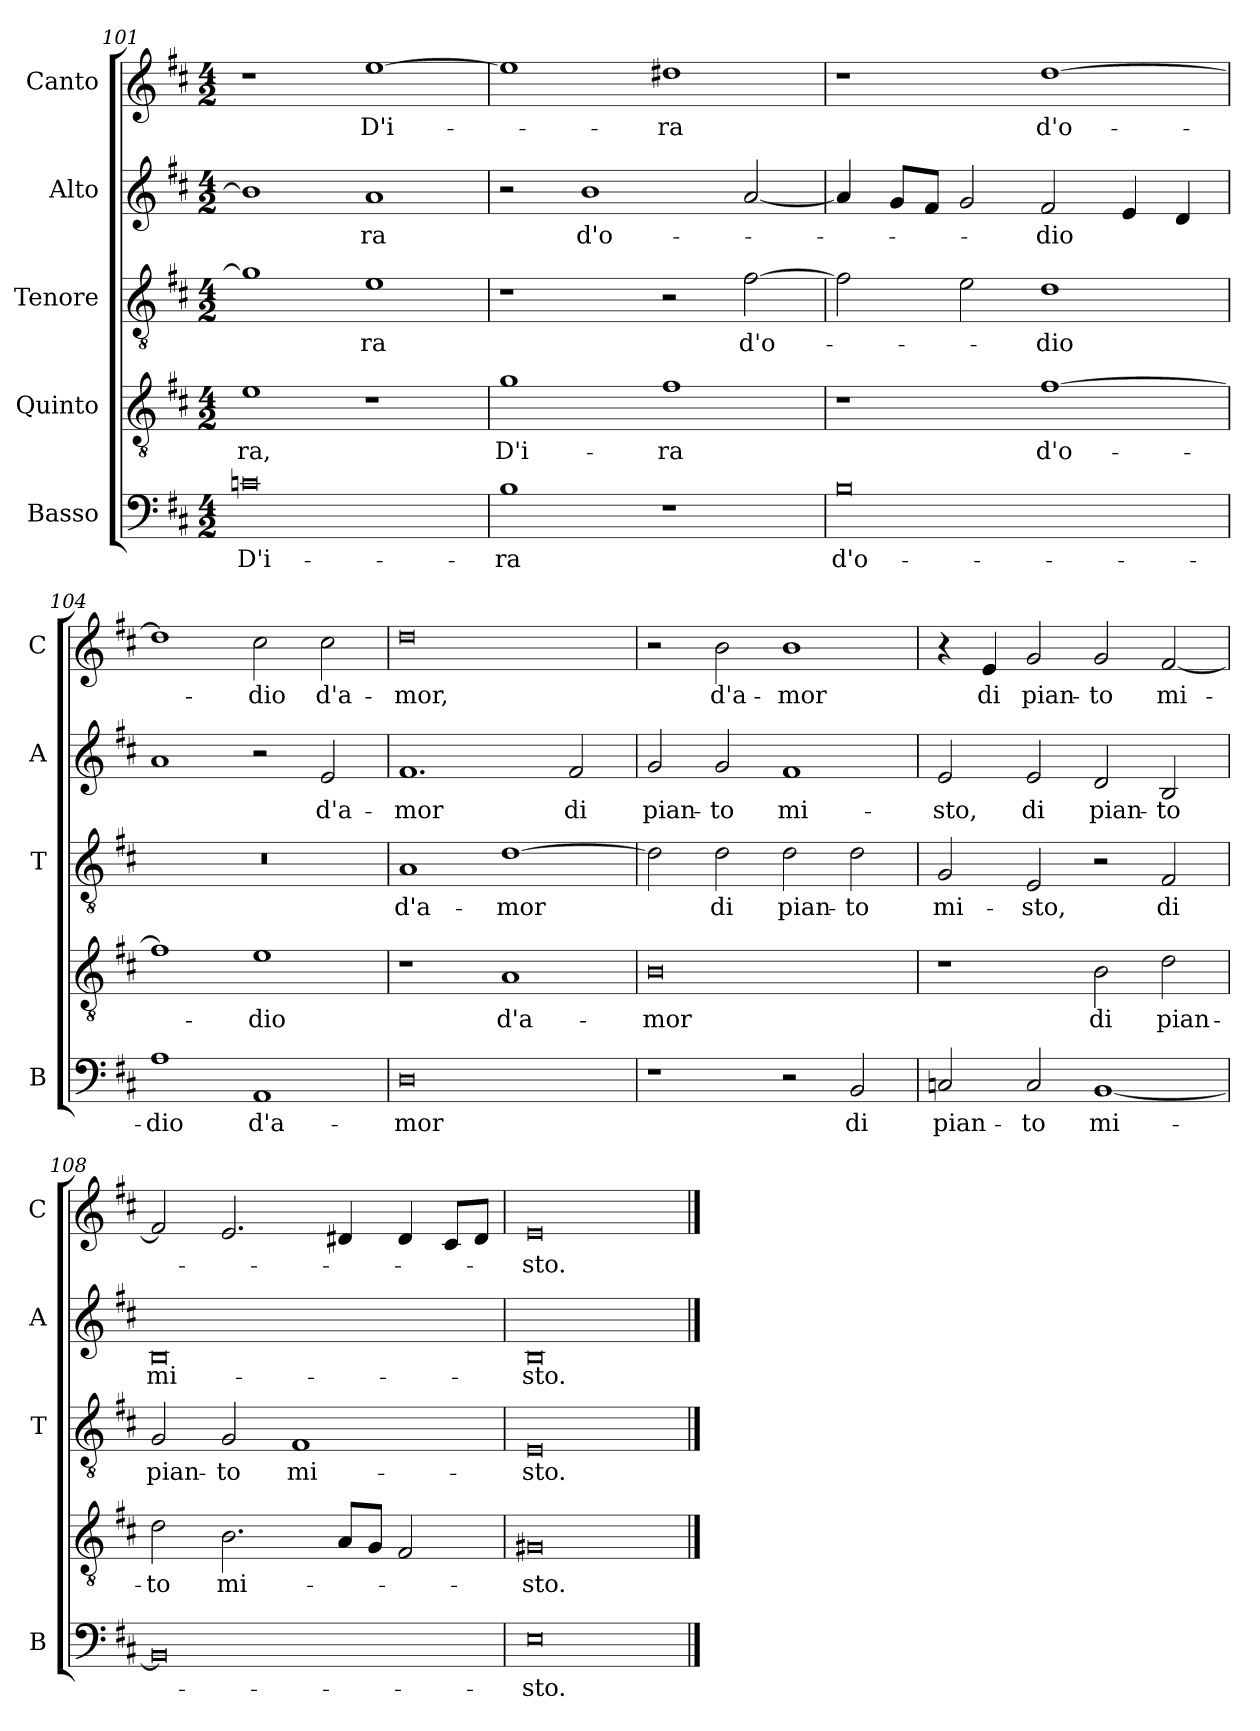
**kern	**text	**kern	**text	**kern	**text	**kern	**text	**kern	**text
*part5	*part5	*part4	*part4	*part3	*part3	*part2	*part2	*part1	*part1
*staff5	*staff5	*staff4	*staff4	*staff3	*staff3	*staff2	*staff2	*staff1	*staff1
*I"Basso	*	*I"Quinto	*	*I"Tenore	*	*I"Alto	*	*I"Canto	*
*I'B	*	*	*	*I'T	*	*I'A	*	*I'C	*
*clefF4	*	*clefGv2	*	*clefGv2	*	*clefG2	*	*clefG2	*
*k[f#c#]	*	*k[f#c#]	*	*k[f#c#]	*	*k[f#c#]	*	*k[f#c#]	*
*D:	*	*D:	*	*D:	*	*D:	*	*D:	*
*M4/2	*	*M4/2	*	*M4/2	*	*M4/2	*	*M4/2	*
=101	=101	=101	=101	=101	=101	=101	=101	=101	=101
!	!LO:LY:b	!	!LO:LY:b	!	!	!	!	!	!
0cn	D'i-	1e	-ra,	1g]	.	1b]	.	1r	.
!	!	!	!	!	!LO:LY:b	!	!LO:LY:b	!	!LO:LY:b
.	.	1r	.	1e	-ra	1a	-ra	[1ee	D'i-
=102	=102	=102	=102	=102	=102	=102	=102	=102	=102
!	!LO:LY:b	!	!LO:LY:b	!	!	!	!	!	!
1B	-ra	1g	D'i-	1r	.	2r	.	1ee]	.
!	!	!	!	!	!	!	!LO:LY:b	!	!
.	.	.	.	.	.	1b	d'o-	.	.
!	!	!	!LO:LY:b	!	!	!	!	!	!LO:LY:b
1r	.	1f#	-ra	2r	.	.	.	1dd#X	-ra
!	!	!	!	!	!LO:LY:b	!	!	!	!
.	.	.	.	[2f#\	d'o-	[2a/	.	.	.
=103	=103	=103	=103	=103	=103	=103	=103	=103	=103
!	!LO:LY:b	!	!	!	!	!	!	!	!
0B	d'o-	1r	.	2f#\]	.	4a/]	.	1r	.
.	.	.	.	.	.	8g/L	.	.	.
.	.	.	.	.	.	8f#/J	.	.	.
.	.	.	.	2e\	.	2g/	.	.	.
!	!	!	!LO:LY:b	!	!LO:LY:b	!	!LO:LY:b	!	!LO:LY:b
.	.	[1f#	d'o-	1d	-dio	2f#/	-dio	[1dd	d'o-
.	.	.	.	.	.	4e/	.	.	.
.	.	.	.	.	.	4d/	.	.	.
=104	=104	=104	=104	=104	=104	=104	=104	=104	=104
!	!LO:LY:b	!	!	!	!	!	!	!	!
1A	-dio	1f#]	.	0r	.	1a	.	1dd]	.
!	!LO:LY:b	!	!LO:LY:b	!	!	!	!	!	!LO:LY:b
1AA	d'a-	1e	-dio	.	.	2r	.	2cc#\	-dio
!	!	!	!	!	!	!	!LO:LY:b	!	!LO:LY:b
.	.	.	.	.	.	2e/	d'a-	2cc#\	d'a-
!!LO:LB:g=z
=105	=105	=105	=105	=105	=105	=105	=105	=105	=105
!	!LO:LY:b	!	!	!	!LO:LY:b	!	!LO:LY:b	!	!LO:LY:b
0D	-mor	1r	.	1A	d'a-	1.f#	-mor	0dd	-mor,
!	!	!	!LO:LY:b	!	!LO:LY:b	!	!	!	!
.	.	1A	d'a-	[1d	-mor	.	.	.	.
!	!	!	!	!	!	!	!LO:LY:b	!	!
.	.	.	.	.	.	2f#/	di	.	.
=106	=106	=106	=106	=106	=106	=106	=106	=106	=106
!	!	!	!LO:LY:b	!	!	!	!LO:LY:b	!	!
1r	.	0B	-mor	2d\]	.	2g/	pian-	2r	.
!	!	!	!	!	!LO:LY:b	!	!LO:LY:b	!	!LO:LY:b
.	.	.	.	2d\	di	2g/	-to	2b\	d'a-
!	!	!	!	!	!LO:LY:b	!	!LO:LY:b	!	!LO:LY:b
2r	.	.	.	2d\	pian-	1f#	mi-	1b	-mor
!	!LO:LY:b	!	!	!	!LO:LY:b	!	!	!	!
2BB/	di	.	.	2d\	-to	.	.	.	.
=107	=107	=107	=107	=107	=107	=107	=107	=107	=107
!	!LO:LY:b	!	!	!	!LO:LY:b	!	!LO:LY:b	!	!
2Cn/	pian-	1r	.	2G/	mi-	2e/	-sto,	4r	.
!	!	!	!	!	!	!	!	!	!LO:LY:b
.	.	.	.	.	.	.	.	4e/	di
!	!LO:LY:b	!	!	!	!LO:LY:b	!	!LO:LY:b	!	!LO:LY:b
2C/	-to	.	.	2E/	-sto,	2e/	di	2g/	pian-
!	!LO:LY:b	!	!LO:LY:b	!	!	!	!LO:LY:b	!	!LO:LY:b
[1BB	mi-	2B\	di	2r	.	2d/	pian-	2g/	-to
!	!	!	!LO:LY:b	!	!LO:LY:b	!	!LO:LY:b	!	!LO:LY:b
.	.	2d\	pian-	2F#/	di	2B/	-to	[2f#/	mi-
=108	=108	=108	=108	=108	=108	=108	=108	=108	=108
!	!	!	!LO:LY:b	!	!LO:LY:b	!	!LO:LY:b	!	!
0BB]	.	2d\	-to	2G/	pian-	0B	mi-	2f#/]	.
!	!	!	!LO:LY:b	!	!LO:LY:b	!	!	!	!
.	.	2.B\	mi-	2G/	-to	.	.	2.e/	.
!	!	!	!	!	!LO:LY:b	!	!	!	!
.	.	.	.	1F#	mi-	.	.	.	.
.	.	8A/L	.	.	.	.	.	4d#X/	.
.	.	8G/J	.	.	.	.	.	.	.
.	.	2F#/	.	.	.	.	.	4d#/	.
.	.	.	.	.	.	.	.	8c#/L	.
.	.	.	.	.	.	.	.	8d#/J	.
=109	=109	=109	=109	=109	=109	=109	=109	=109	=109
!	!LO:LY:b	!	!LO:LY:b	!	!LO:LY:b	!	!LO:LY:b	!	!LO:LY:b
0E	-sto.	0G#X	-sto.	0E	-sto.	0B	-sto.	0e	-sto.
==	==	==	==	==	==	==	==	==	==
*-	*-	*-	*-	*-	*-	*-	*-	*-	*-
